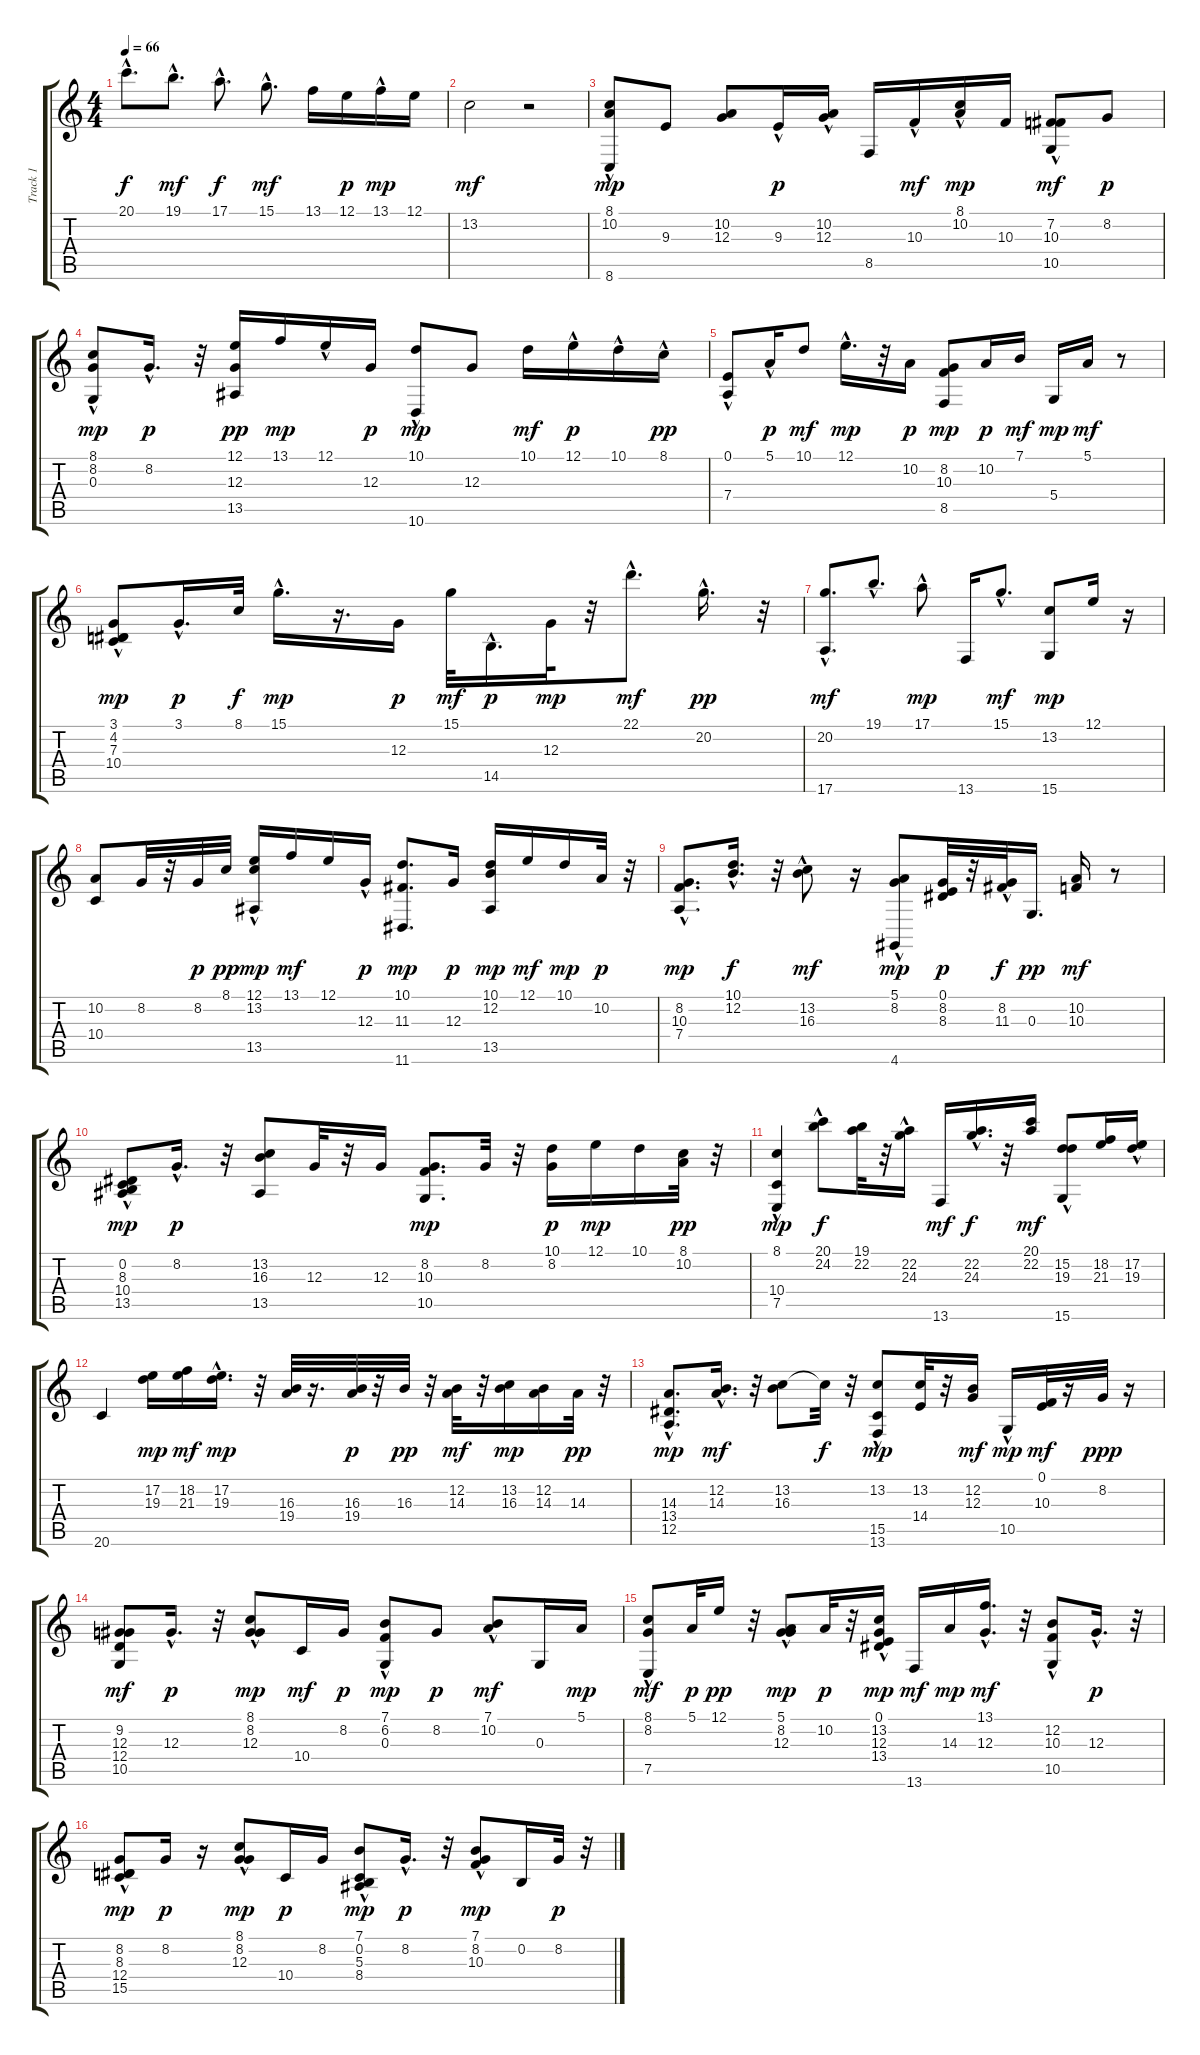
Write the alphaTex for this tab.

\track ("Track 1" "Track 1") {instrument brightacousticpiano}
\staff {score tabs}
\tuning (E4 B3 G3 D3 A2 E2) {hide}
\ts (4 4)
\tempo 66
\clef g2
\ks c
20.1{hac}.8{d dy f} 19.1{hac}.8{d dy mf} 17.1{hac}.8{d dy f} 15.1{hac}.8{d dy mf} 13.1.16 12.1.16{dy p} 13.1{hac}.16{dy mp} 12.1.16 |
13.2.2{dy mf} r.2 |
(8.1{hac} 10.2 8.6).8{dy mp} 9.3.8 (10.2 12.3).8 9.3{hac}.16{dy p} (10.2 12.3{hac}).16 8.5.16 10.3{hac}.16{dy mf} (8.1{hac} 10.2{hac}).16{dy mp} 10.3.16 (7.2 10.3{hac} 10.5).8{dy mf} 8.2.8{dy p} |
(8.1 8.2{hac} 0.3).8{dy mp} 8.2{hac}.16{d dy p} r.32 (12.1 12.3 13.5).16{dy pp} 13.1.16{dy mp} 12.1{hac}.16 12.3.16{dy p} (10.1 10.6{hac}).8{dy mp} 12.3.8 10.1.16{dy mf} 12.1{hac}.16{dy p} 10.1{hac}.16 8.1{hac}.16{dy pp} |
(0.1{hac} 7.4).8 5.1{hac}.16{dy p} 10.1.8{dy mf} 12.1{hac}.16{d dy mp} r.32 10.2.16{dy p} (8.2 10.3 8.5).8{dy mp} 10.2.16{dy p} 7.1.16{dy mf} 5.4.16{dy mp} 5.1.16{dy mf} r.8 |
(3.1 4.2 7.3{hac} 10.4).8{dy mp} 3.1{hac}.16{d dy p} 8.1.32{dy f} 15.1{hac}.16{d dy mp} r.16{d} 12.3.16{dy p} 15.1.32{dy mf} 14.5{hac}.16{d dy p} 12.3.32{dy mp} r.32 22.1{hac}.8{d dy mf} 20.2{hac}.16{d dy pp} r.32 |
(20.2{hac} 17.6).8{d dy mf} 19.1{hac}.8{d} 17.1{hac}.8{dy mp} 13.6.16 15.1{hac}.8{d dy mf} (13.2 15.6).8{dy mp} 12.1.16 r.16 |
(10.2 10.4).8 8.2.32 r.32 8.2.32{dy p} 8.1.32{dy pp} (12.1 13.2{hac} 13.5).16{dy mp} 13.1.16{dy mf} 12.1.16 12.3{hac}.16{dy p} (10.1 11.3 11.6).8{d dy mp} 12.3.16{dy p} (10.1 12.2 13.5).16{dy mp} 12.1.16{dy mf} 10.1.16{dy mp} 10.2.32{dy p} r.32 |
(8.2{hac} 10.3 7.4).8{d dy mp} (10.1{hac} 12.2{hac}).16{d dy f} r.32 (13.2 16.3{hac}).8{dy mf} r.16 (5.1{hac} 8.2 4.6{hac}).8{dy mp} (0.1 8.2 8.3).32{dy p} r.32 (8.2{hac} 11.3).32{dy f} 0.3.16{d dy pp} (10.2 10.3).16{dy mf} r.8 |
(0.2 8.3{hac} 10.4 13.5{hac}).8{dy mp} 8.2{hac}.16{d dy p} r.32 (13.2 16.3 13.5).8 12.3.32 r.32 12.3.16 (8.2 10.3 10.5).8{d dy mp} 8.2.32 r.32 (10.1 8.2).16{dy p} 12.1.16{dy mp} 10.1.16 (8.1 10.2).32{dy pp} r.32 |
(8.1{hac} 10.4{hac} 7.5).4{dy mp} (20.1{hac} 24.2).8{dy f} (19.1 22.2).32 r.32 (22.2{hac} 24.3{hac}).16 13.6.16{dy mf} (22.2{hac} 24.3{hac}).16{d dy f} r.32 (20.1 22.2).16{dy mf} (15.2{hac} 19.3 15.6).8 (18.2 21.3).16 (17.2 19.3{hac}).16 |
20.6.4 (17.2 19.3).16{dy mp} (18.2 21.3).16{dy mf} (17.2{hac} 19.3).16{d dy mp} r.32 (16.3 19.4).32 r.16{d} (16.3 19.4).32{dy p} r.32 16.3.32{dy pp} r.32 (12.2 14.3).32{dy mf} r.32 (13.2 16.3).16{dy mp} (12.2 14.3).16 14.3.32{dy pp} r.32 |
(14.3 13.4 12.5{hac}).8{d dy mp} (12.2{hac} 14.3{hac}).16{d dy mf} r.32 (13.2 16.3).8 13.2{t}.32{dy f} r.32 (13.2{hac} 15.5 13.6).8{dy mp} (13.2 14.4).32 r.32 (12.2 12.3).16{dy mf} 10.5{hac}.16{dy mp} (0.1 10.3).32{dy mf} r.16 8.2.32{dy ppp} r.16 |
(9.2 12.3 12.4 10.5).8{dy mf} 12.3{hac}.16{d dy p} r.32 (8.1 8.2 12.3{hac}).8{dy mp} 10.4.16{dy mf} 8.2.16{dy p} (7.1{hac} 6.2 0.3).8{dy mp} 8.2.8{dy p} (7.1{hac} 10.2{hac}).8{dy mf} 0.3.16 5.1.16{dy mp} |
(8.1{hac} 8.2 7.5).8{dy mf} 5.1.32{dy p} 12.1.16{dy pp} r.32 (5.1{hac} 8.2 12.3{hac}).8{dy mp} 10.2.32{dy p} r.32 (0.1{hac} 13.2 12.3 13.4{hac}).16{dy mp} 13.6.16{dy mf} 14.3.16{dy mp} (13.1{hac} 12.3).16{d dy mf} r.32 (12.2 10.3{hac} 10.5).8 12.3{hac}.16{d dy p} r.32 |
(8.2 8.3 12.4{hac} 15.5).8{dy mp} 8.2.16{dy p} r.16 (8.1{hac} 8.2 12.3{hac}).8{dy mp} 10.4.16{dy p} 8.2.16 (7.1 0.2 5.3{hac} 8.4).8{dy mp} 8.2{hac}.16{d dy p} r.32 (7.1{hac} 8.2 10.3{hac}).8{dy mp} 0.2.16 8.2.32{dy p} r.32
